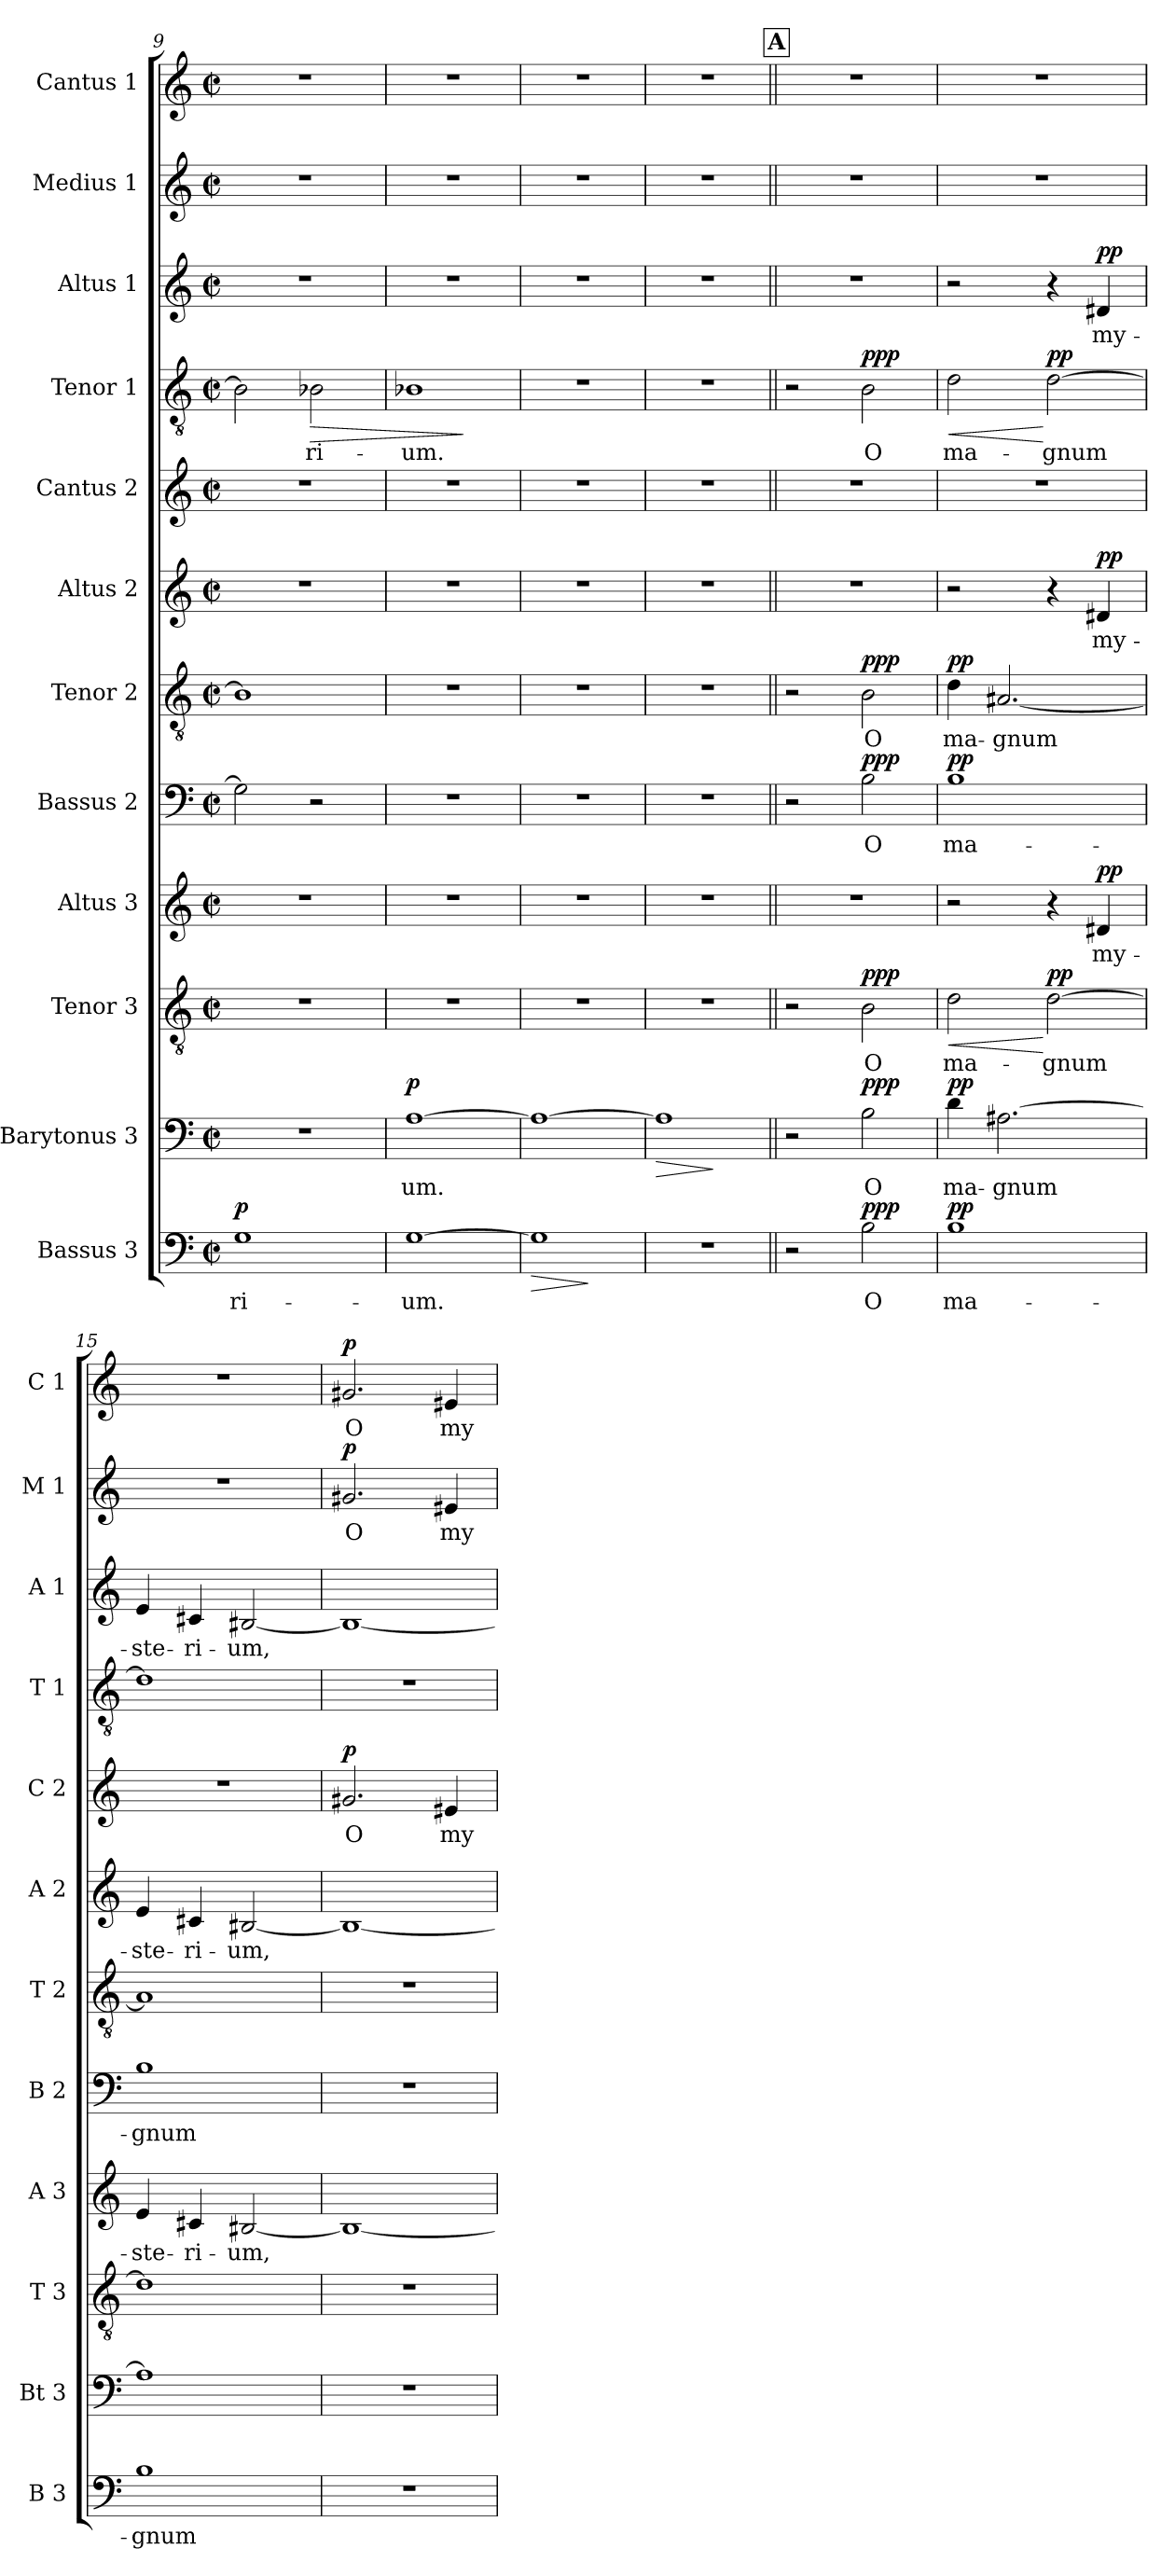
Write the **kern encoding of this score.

**kern	**text	**dynam	**kern	**text	**dynam	**kern	**text	**dynam	**kern	**text	**dynam	**kern	**text	**dynam	**kern	**text	**dynam	**kern	**text	**dynam	**kern	**text	**dynam	**kern	**text	**dynam	**kern	**text	**dynam	**kern	**text	**dynam	**kern	**text	**dynam
*part12	*part12	*part12	*part11	*part11	*part11	*part10	*part10	*part10	*part9	*part9	*part9	*part8	*part8	*part8	*part7	*part7	*part7	*part6	*part6	*part6	*part5	*part5	*part5	*part4	*part4	*part4	*part3	*part3	*part3	*part2	*part2	*part2	*part1	*part1	*part1
*staff12	*staff12	*staff12	*staff11	*staff11	*staff11	*staff10	*staff10	*staff10	*staff9	*staff9	*staff9	*staff8	*staff8	*staff8	*staff7	*staff7	*staff7	*staff6	*staff6	*staff6	*staff5	*staff5	*staff5	*staff4	*staff4	*staff4	*staff3	*staff3	*staff3	*staff2	*staff2	*staff2	*staff1	*staff1	*staff1
*I"Bassus 3	*	*	*I"Barytonus 3	*	*	*I"Tenor 3	*	*	*I"Altus 3	*	*	*I"Bassus 2	*	*	*I"Tenor 2	*	*	*I"Altus 2	*	*	*I"Cantus 2	*	*	*I"Tenor 1	*	*	*I"Altus 1	*	*	*I"Medius 1	*	*	*I"Cantus 1	*	*
*I'B 3	*	*	*I'Bt 3	*	*	*I'T 3	*	*	*I'A 3	*	*	*I'B 2	*	*	*I'T 2	*	*	*I'A 2	*	*	*I'C 2	*	*	*I'T 1	*	*	*I'A 1	*	*	*I'M 1	*	*	*I'C 1	*	*
*clefF4	*	*	*clefF4	*	*	*clefGv2	*	*	*clefG2	*	*	*clefF4	*	*	*clefGv2	*	*	*clefG2	*	*	*clefG2	*	*	*clefGv2	*	*	*clefG2	*	*	*clefG2	*	*	*clefG2	*	*
*k[]	*	*	*k[]	*	*	*k[]	*	*	*k[]	*	*	*k[]	*	*	*k[]	*	*	*k[]	*	*	*k[]	*	*	*k[]	*	*	*k[]	*	*	*k[]	*	*	*k[]	*	*
*C:	*	*	*C:	*	*	*C:	*	*	*C:	*	*	*C:	*	*	*C:	*	*	*C:	*	*	*C:	*	*	*C:	*	*	*C:	*	*	*C:	*	*	*C:	*	*
*M2/2	*	*	*M2/2	*	*	*M2/2	*	*	*M2/2	*	*	*M2/2	*	*	*M2/2	*	*	*M2/2	*	*	*M2/2	*	*	*M2/2	*	*	*M2/2	*	*	*M2/2	*	*	*M2/2	*	*
*met(c|)	*	*	*met(c|)	*	*	*met(c|)	*	*	*met(c|)	*	*	*met(c|)	*	*	*met(c|)	*	*	*met(c|)	*	*	*met(c|)	*	*	*met(c|)	*	*	*met(c|)	*	*	*met(c|)	*	*	*met(c|)	*	*
=9	=9	=9	=9	=9	=9	=9	=9	=9	=9	=9	=9	=9	=9	=9	=9	=9	=9	=9	=9	=9	=9	=9	=9	=9	=9	=9	=9	=9	=9	=9	=9	=9	=9	=9	=9
!	!LO:LY:b	!LO:DY:a	!	!	!	!	!	!	!	!	!	!	!	!	!	!	!	!	!	!	!	!	!	!	!	!	!	!	!	!	!	!	!	!	!
1G	ri-	p	1r	.	.	1r	.	.	1r	.	.	2G#\]	.	.	1B]	.	.	1r	.	.	1r	.	.	2B-\]	.	.	1r	.	.	1r	.	.	1r	.	.
!	!	!	!	!	!	!	!	!	!	!	!	!	!	!	!	!	!	!	!	!	!	!	!	!	!LO:LY:b	!LO:HP:b	!	!	!	!	!	!	!	!	!
.	.	.	.	.	.	.	.	.	.	.	.	2r	.	.	.	.	.	.	.	.	.	.	.	2B-X\	-ri-	>	.	.	.	.	.	.	.	.	.
=10	=10	=10	=10	=10	=10	=10	=10	=10	=10	=10	=10	=10	=10	=10	=10	=10	=10	=10	=10	=10	=10	=10	=10	=10	=10	=10	=10	=10	=10	=10	=10	=10	=10	=10	=10
!	!LO:LY:b	!	!	!LO:LY:b	!LO:DY:a	!	!	!	!	!	!	!	!	!	!	!	!	!	!	!	!	!	!	!	!LO:LY:b	!	!	!	!	!	!	!	!	!	!
[1G	-um.	.	[1A	um.	p	1r	.	.	1r	.	.	1r	.	.	1r	.	.	1r	.	.	1r	.	.	1B-X	-um.	.	1r	.	.	1r	.	.	1r	.	.
.	.	.	.	.	.	.	.	.	.	.	.	.	.	.	.	.	.	.	.	.	.	.	.	.	.	]	.	.	.	.	.	.	.	.	.
!!LO:PB:g=z
=11	=11	=11	=11	=11	=11	=11	=11	=11	=11	=11	=11	=11	=11	=11	=11	=11	=11	=11	=11	=11	=11	=11	=11	=11	=11	=11	=11	=11	=11	=11	=11	=11	=11	=11	=11
!	!	!LO:HP:b	!	!	!	!	!	!	!	!	!	!	!	!	!	!	!	!	!	!	!	!	!	!	!	!	!	!	!	!	!	!	!	!	!
1G]	.	>	1A_	.	.	1r	.	.	1r	.	.	1r	.	.	1r	.	.	1r	.	.	1r	.	.	1r	.	.	1r	.	.	1r	.	.	1r	.	.
.	.	]	.	.	.	.	.	.	.	.	.	.	.	.	.	.	.	.	.	.	.	.	.	.	.	.	.	.	.	.	.	.	.	.	.
=12	=12	=12	=12	=12	=12	=12	=12	=12	=12	=12	=12	=12	=12	=12	=12	=12	=12	=12	=12	=12	=12	=12	=12	=12	=12	=12	=12	=12	=12	=12	=12	=12	=12	=12	=12
!	!	!	!	!	!LO:HP:b	!	!	!	!	!	!	!	!	!	!	!	!	!	!	!	!	!	!	!	!	!	!	!	!	!	!	!	!	!	!
1r	.	.	1A]	.	>	1r	.	.	1r	.	.	1r	.	.	1r	.	.	1r	.	.	1r	.	.	1r	.	.	1r	.	.	1r	.	.	1r	.	.
.	.	.	.	.	]	.	.	.	.	.	.	.	.	.	.	.	.	.	.	.	.	.	.	.	.	.	.	.	.	.	.	.	.	.	.
!!LO:REH:place=s1:a:B:fs=9.6:t=A
=13||	=13||	=13||	=13||	=13||	=13||	=13||	=13||	=13||	=13||	=13||	=13||	=13||	=13||	=13||	=13||	=13||	=13||	=13||	=13||	=13||	=13||	=13||	=13||	=13||	=13||	=13||	=13||	=13||	=13||	=13||	=13||	=13||	=13||	=13||	=13||
2r	.	.	2r	.	.	2r	.	.	1r	.	.	2r	.	.	2r	.	.	1r	.	.	1r	.	.	2r	.	.	1r	.	.	1r	.	.	1r	.	.
!	!LO:LY:b	!LO:DY:a	!	!LO:LY:b	!LO:DY:a	!	!LO:LY:b	!LO:DY:a	!	!	!	!	!LO:LY:b	!LO:DY:a	!	!LO:LY:b	!LO:DY:a	!	!	!	!	!	!	!	!LO:LY:b	!LO:DY:a	!	!	!	!	!	!	!	!	!
2B\	O	ppp	2B\	O	ppp	2B\	O	ppp	.	.	.	2B\	-O	ppp	2B\	-O	ppp	.	.	.	.	.	.	2B\	O	ppp	.	.	.	.	.	.	.	.	.
=14	=14	=14	=14	=14	=14	=14	=14	=14	=14	=14	=14	=14	=14	=14	=14	=14	=14	=14	=14	=14	=14	=14	=14	=14	=14	=14	=14	=14	=14	=14	=14	=14	=14	=14	=14
!	!LO:LY:b	!LO:DY:a	!	!LO:LY:b	!LO:DY:a	!	!LO:LY:b	!LO:HP:b	!	!	!	!	!LO:LY:b	!LO:DY:a	!	!LO:LY:b	!LO:DY:a	!	!	!	!	!	!	!	!LO:LY:b	!LO:HP:b	!	!	!	!	!	!	!	!	!
1B	ma-	pp	4d\	ma-	pp	2d\	ma-	<	2r	.	.	1B	ma-	pp	4d\	ma-	pp	2r	.	.	1r	.	.	2d\	ma-	<	2r	.	.	1r	.	.	1r	.	.
!	!	!	!	!LO:LY:b	!	!	!	!	!	!	!	!	!	!	!	!LO:LY:b	!	!	!	!	!	!	!	!	!	!	!	!	!	!	!	!	!	!	!
.	.	.	[2.A#X\	-gnum	.	.	.	.	.	.	.	.	.	.	[2.A#X/	-gnum	.	.	.	.	.	.	.	.	.	.	.	.	.	.	.	.	.	.	.
!	!	!	!	!	!	!	!LO:LY:b	!LO:DY:n=1:a	!	!	!	!	!	!	!	!	!	!	!	!	!	!	!	!	!LO:LY:b	!LO:DY:n=1:a	!	!	!	!	!	!	!	!	!
.	.	.	.	.	.	[2d\	-gnum	[ pp	4r	.	.	.	.	.	.	.	.	4r	.	.	.	.	.	[2d\	-gnum	[ pp	4r	.	.	.	.	.	.	.	.
!	!	!	!	!	!	!	!	!	!	!LO:LY:b	!LO:DY:a	!	!	!	!	!	!	!	!LO:LY:b	!LO:DY:a	!	!	!	!	!	!	!	!LO:LY:b	!LO:DY:a	!	!	!	!	!	!
.	.	.	.	.	.	.	.	.	4d#X/	my-	pp	.	.	.	.	.	.	4d#X/	my-	pp	.	.	.	.	.	.	4d#X/	-my-	pp	.	.	.	.	.	.
=15	=15	=15	=15	=15	=15	=15	=15	=15	=15	=15	=15	=15	=15	=15	=15	=15	=15	=15	=15	=15	=15	=15	=15	=15	=15	=15	=15	=15	=15	=15	=15	=15	=15	=15	=15
!	!LO:LY:b	!	!	!	!	!	!	!	!	!LO:LY:b	!	!	!LO:LY:b	!	!	!	!	!	!LO:LY:b	!	!	!	!	!	!	!	!	!LO:LY:b	!	!	!	!	!	!	!
1B	-gnum	.	1A#]	.	.	1d]	.	.	4e/	-ste-	.	1B	-gnum	.	1A#]	.	.	4e/	-ste-	.	1r	.	.	1d]	.	.	4e/	-ste-	.	1r	.	.	1r	.	.
!	!	!	!	!	!	!	!	!	!	!LO:LY:b	!	!	!	!	!	!	!	!	!LO:LY:b	!	!	!	!	!	!	!	!	!LO:LY:b	!	!	!	!	!	!	!
.	.	.	.	.	.	.	.	.	4c#X/	-ri-	.	.	.	.	.	.	.	4c#X/	-ri-	.	.	.	.	.	.	.	4c#X/	-ri-	.	.	.	.	.	.	.
!	!	!	!	!	!	!	!	!	!	!LO:LY:b	!	!	!	!	!	!	!	!	!LO:LY:b	!	!	!	!	!	!	!	!	!LO:LY:b	!	!	!	!	!	!	!
.	.	.	.	.	.	.	.	.	[2B#X/	-um,	.	.	.	.	.	.	.	[2B#X/	-um,	.	.	.	.	.	.	.	[2B#X/	-um,	.	.	.	.	.	.	.
=16	=16	=16	=16	=16	=16	=16	=16	=16	=16	=16	=16	=16	=16	=16	=16	=16	=16	=16	=16	=16	=16	=16	=16	=16	=16	=16	=16	=16	=16	=16	=16	=16	=16	=16	=16
!	!	!	!	!	!	!	!	!	!	!	!	!	!	!	!	!	!	!	!	!	!	!LO:LY:b	!LO:DY:a	!	!	!	!	!	!	!	!LO:LY:b	!LO:DY:a	!	!LO:LY:b	!LO:DY:a
1r	.	.	1r	.	.	1r	.	.	1B#_	.	.	1r	.	.	1r	.	.	1B#_	.	.	2.g#X/	O	p	1r	.	.	1B#_	.	.	2.g#X/	O	p	2.g#X/	-O	p
!	!	!	!	!	!	!	!	!	!	!	!	!	!	!	!	!	!	!	!	!	!	!LO:LY:b	!	!	!	!	!	!	!	!	!LO:LY:b	!	!	!LO:LY:b	!
.	.	.	.	.	.	.	.	.	.	.	.	.	.	.	.	.	.	.	.	.	4e#X/	my-	.	.	.	.	.	.	.	4e#X/	my-	.	4e#X/	my-	.
=	=	=	=	=	=	=	=	=	=	=	=	=	=	=	=	=	=	=	=	=	=	=	=	=	=	=	=	=	=	=	=	=	=	=	=
*-	*-	*-	*-	*-	*-	*-	*-	*-	*-	*-	*-	*-	*-	*-	*-	*-	*-	*-	*-	*-	*-	*-	*-	*-	*-	*-	*-	*-	*-	*-	*-	*-	*-	*-	*-
